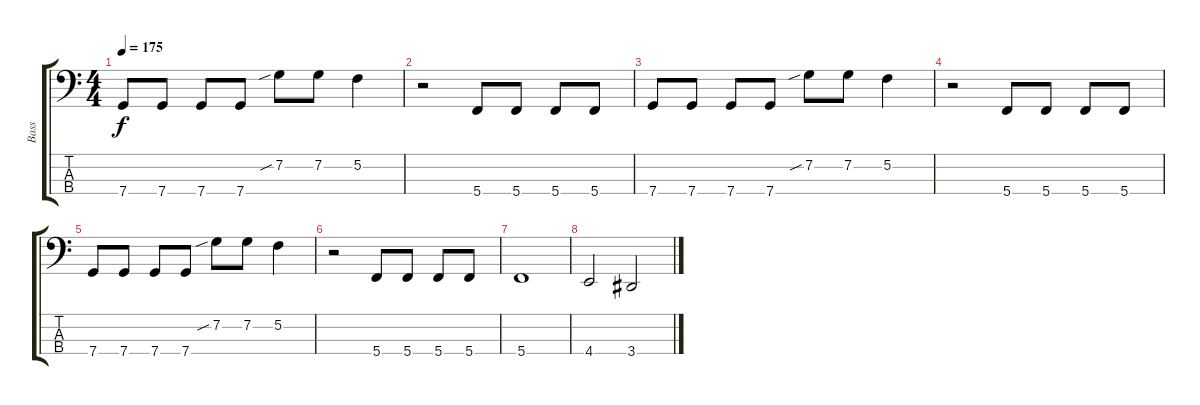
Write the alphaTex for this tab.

\track ("Bass" "Bass") {instrument electricbasspick}
\staff {score tabs}
\tuning (F2 C2 G1 C1) {hide}
\ts (4 4)
\tempo 175
\clef f4
\ks c
7.4.8{dy f} 7.4.8 7.4.8 7.4.8 7.2{sib}.8 7.2.8 5.2.4 |
r.2 5.4.8 5.4.8 5.4.8 5.4.8 |
7.4.8 7.4.8 7.4.8 7.4.8 7.2{sib}.8 7.2.8 5.2.4 |
r.2 5.4.8 5.4.8 5.4.8 5.4.8 |
7.4.8 7.4.8 7.4.8 7.4.8 7.2{sib}.8 7.2.8 5.2.4 |
r.2 5.4.8 5.4.8 5.4.8 5.4.8 |
5.4.1 |
4.4.2 3.4.2
